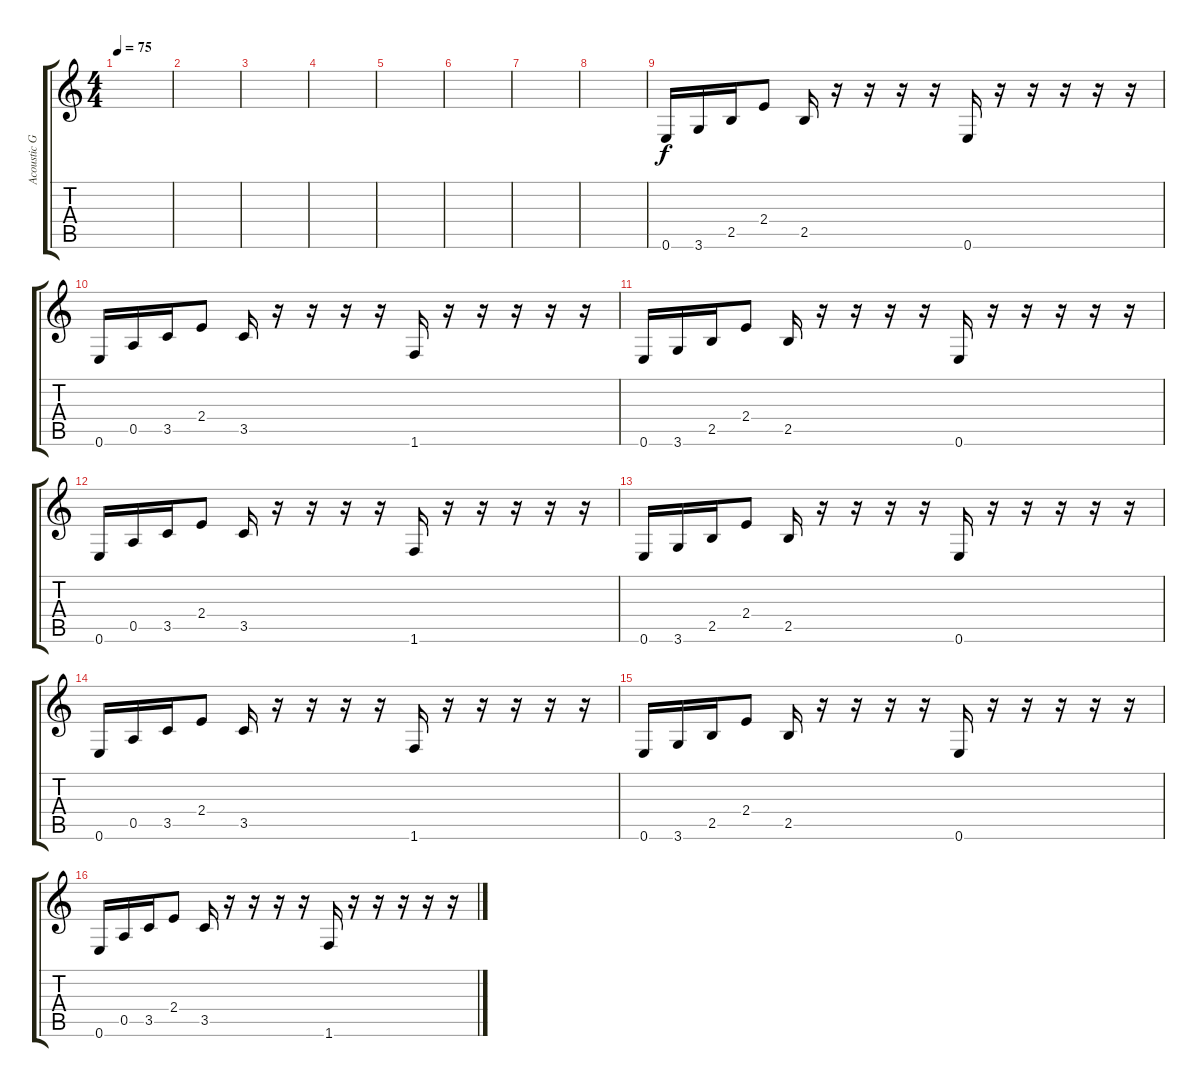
\track ("Acoustic Guitar 1" "Acoustic G") {instrument acousticguitarnylon}
\staff {score tabs}
\tuning (E4 B3 G3 D3 A2 E2) {hide}
\ts (4 4)
\tempo 75
\clef g2
\ks c
|
|
|
|
|
|
|
|
0.6.16 3.6.16 2.5.16 2.4.8 2.5.16 r.16 r.16 r.16 r.16 0.6.16 r.16 r.16 r.16 r.16 r.16 |
0.6.16 0.5.16 3.5.16 2.4.8 3.5.16 r.16 r.16 r.16 r.16 1.6.16 r.16 r.16 r.16 r.16 r.16 |
0.6.16 3.6.16 2.5.16 2.4.8 2.5.16 r.16 r.16 r.16 r.16 0.6.16 r.16 r.16 r.16 r.16 r.16 |
0.6.16 0.5.16 3.5.16 2.4.8 3.5.16 r.16 r.16 r.16 r.16 1.6.16 r.16 r.16 r.16 r.16 r.16 |
0.6.16 3.6.16 2.5.16 2.4.8 2.5.16 r.16 r.16 r.16 r.16 0.6.16 r.16 r.16 r.16 r.16 r.16 |
0.6.16 0.5.16 3.5.16 2.4.8 3.5.16 r.16 r.16 r.16 r.16 1.6.16 r.16 r.16 r.16 r.16 r.16 |
0.6.16 3.6.16 2.5.16 2.4.8 2.5.16 r.16 r.16 r.16 r.16 0.6.16 r.16 r.16 r.16 r.16 r.16 |
0.6.16 0.5.16 3.5.16 2.4.8 3.5.16 r.16 r.16 r.16 r.16 1.6.16 r.16 r.16 r.16 r.16 r.16
